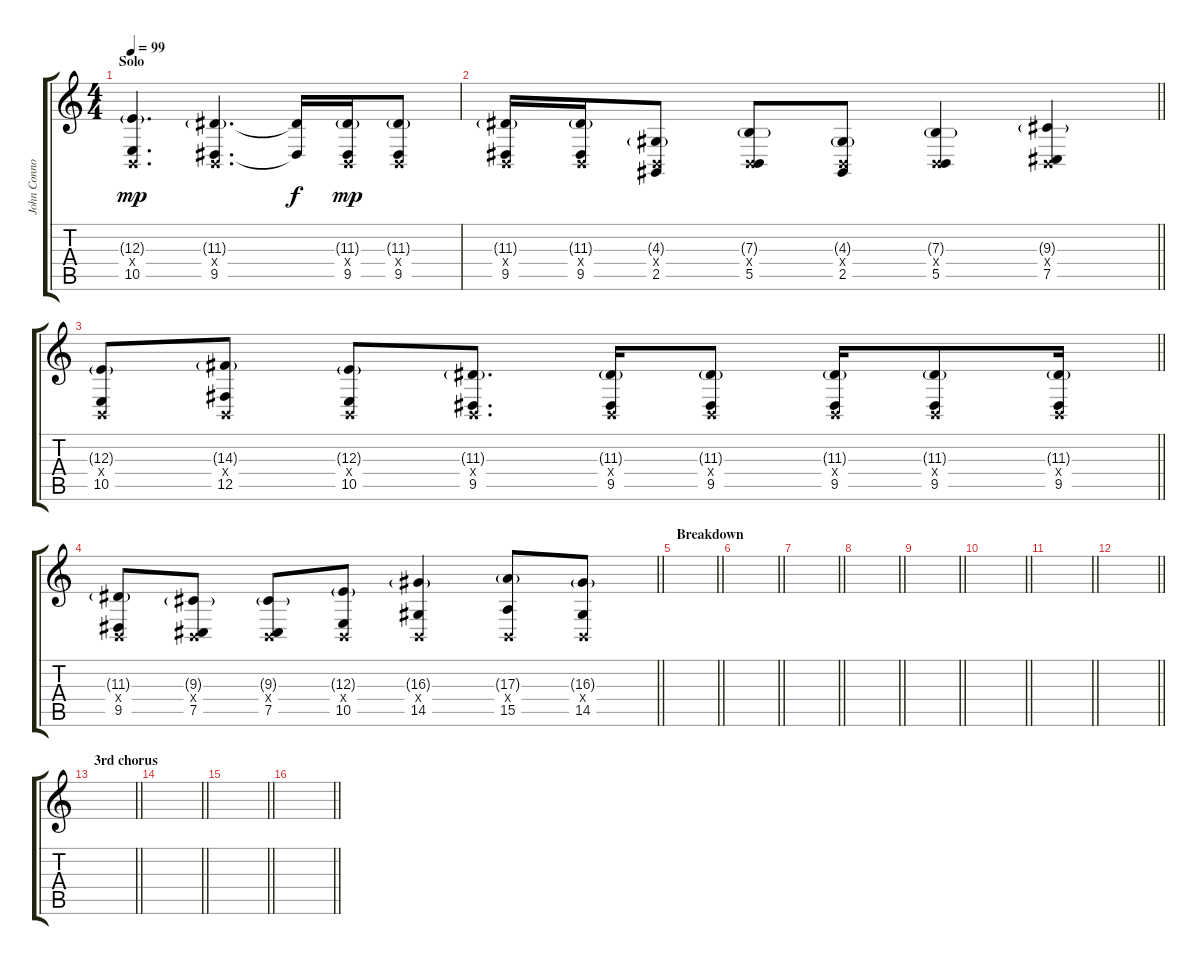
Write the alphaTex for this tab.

\track ("John Connolly wah (kinda)" "John Conno") {instrument pad6metallic}
\staff {score tabs}
\tuning (Db4 Ab3 E3 B2 Gb2 B1) {hide}
\ts (4 4)
\section ("" "Solo")
\tempo 99
\clef g2
\ks c
(12.3{g} 0.4{x} 10.5).4{d dy mp} (11.3{g} 0.4{x} 9.5).4{d} (11.3{t} 9.5{t}).16{dy f} (11.3{g} 0.4{x} 9.5).16{dy mp} (11.3{g} 0.4{x} 9.5).8 |
\barLineRight lightlight
(11.3{g} 0.4{x} 9.5).16 (11.3{g} 0.4{x} 9.5).16 (4.3{g} 0.4{x} 2.5).8 (7.3{g} 0.4{x} 5.5).8 (4.3{g} 0.4{x} 2.5).8 (7.3{g} 0.4{x} 5.5).4 (9.3{g} 0.4{x} 7.5).4 |
\barLineRight lightlight
(12.3{g} 0.4{x} 10.5).8 (14.3{g} 0.4{x} 12.5).8 (12.3{g} 0.4{x} 10.5).8 (11.3{g} 0.4{x} 9.5).8{d} (11.3{g} 0.4{x} 9.5).16 (11.3{g} 0.4{x} 9.5).8 (11.3{g} 0.4{x} 9.5).16 (11.3{g} 0.4{x} 9.5).8 (11.3{g} 0.4{x} 9.5).16 |
\barLineRight lightlight
(11.3{g} 0.4{x} 9.5).8 (9.3{g} 0.4{x} 7.5).8 (9.3{g} 0.4{x} 7.5).8 (12.3{g} 0.4{x} 10.5).8 (16.3{g} 0.4{x} 14.5).4 (17.3{g} 0.4{x} 15.5).8 (16.3{g} 0.4{x} 14.5).8 |
\section ("" "Breakdown")
\barLineRight lightlight
|
\barLineRight lightlight
|
\barLineRight lightlight
|
\barLineRight lightlight
|
\barLineRight lightlight
|
\barLineRight lightlight
|
\barLineRight lightlight
|
\barLineRight lightlight
|
\section ("" "3rd chorus")
\barLineRight lightlight
|
\barLineRight lightlight
|
\barLineRight lightlight
|
\barLineRight lightlight
